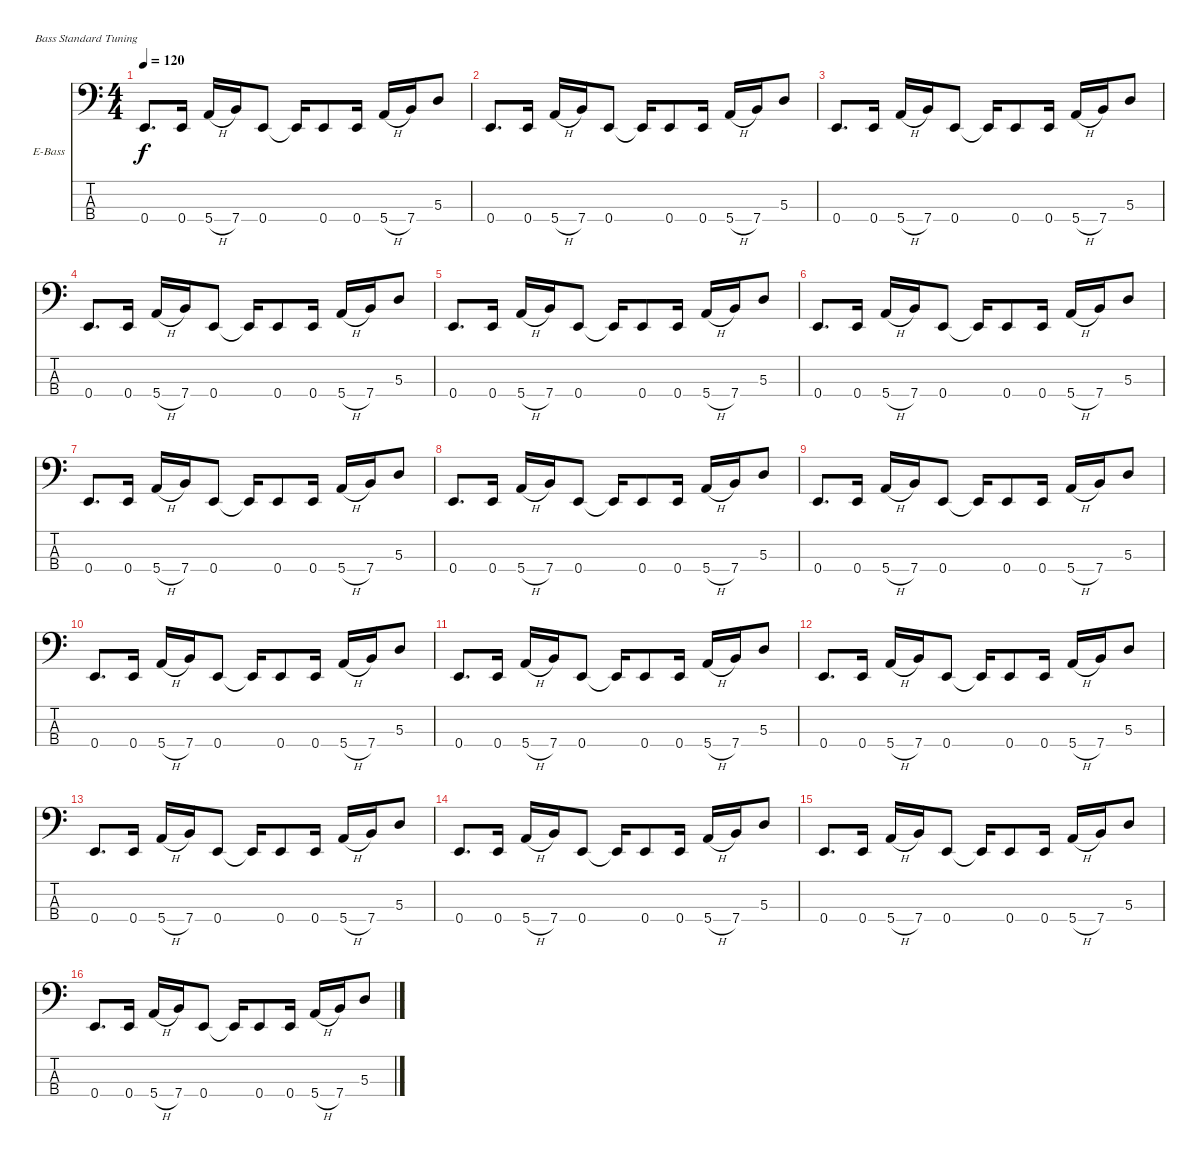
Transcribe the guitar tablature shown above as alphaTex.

\defaultSystemsLayout 4
\bracketExtendMode nobrackets
\firstSystemTrackNameOrientation horizontal
\otherSystemsTrackNameOrientation horizontal
\track ("Jeff Ament" "E-Bass") {instrument electricbassfinger}
\staff {score tabs}
\tuning (G2 D2 A1 E1)
\ts (4 4)
\tempo 120
\clef f4
\ks c
0.4.8{d dy f} 0.4.16 5.4{h}.16 7.4.16 0.4.8 0.4{t}.16 0.4.8 0.4.16 5.4{h}.16 7.4.16 5.3.8 |
0.4.8{d} 0.4.16 5.4{h}.16 7.4.16 0.4.8 0.4{t}.16 0.4.8 0.4.16 5.4{h}.16 7.4.16 5.3.8 |
0.4.8{d} 0.4.16 5.4{h}.16 7.4.16 0.4.8 0.4{t}.16 0.4.8 0.4.16 5.4{h}.16 7.4.16 5.3.8 |
0.4.8{d} 0.4.16 5.4{h}.16 7.4.16 0.4.8 0.4{t}.16 0.4.8 0.4.16 5.4{h}.16 7.4.16 5.3.8 |
0.4.8{d} 0.4.16 5.4{h}.16 7.4.16 0.4.8 0.4{t}.16 0.4.8 0.4.16 5.4{h}.16 7.4.16 5.3.8 |
0.4.8{d} 0.4.16 5.4{h}.16 7.4.16 0.4.8 0.4{t}.16 0.4.8 0.4.16 5.4{h}.16 7.4.16 5.3.8 |
0.4.8{d} 0.4.16 5.4{h}.16 7.4.16 0.4.8 0.4{t}.16 0.4.8 0.4.16 5.4{h}.16 7.4.16 5.3.8 |
0.4.8{d} 0.4.16 5.4{h}.16 7.4.16 0.4.8 0.4{t}.16 0.4.8 0.4.16 5.4{h}.16 7.4.16 5.3.8 |
0.4.8{d} 0.4.16 5.4{h}.16 7.4.16 0.4.8 0.4{t}.16 0.4.8 0.4.16 5.4{h}.16 7.4.16 5.3.8 |
0.4.8{d} 0.4.16 5.4{h}.16 7.4.16 0.4.8 0.4{t}.16 0.4.8 0.4.16 5.4{h}.16 7.4.16 5.3.8 |
0.4.8{d} 0.4.16 5.4{h}.16 7.4.16 0.4.8 0.4{t}.16 0.4.8 0.4.16 5.4{h}.16 7.4.16 5.3.8 |
0.4.8{d} 0.4.16 5.4{h}.16 7.4.16 0.4.8 0.4{t}.16 0.4.8 0.4.16 5.4{h}.16 7.4.16 5.3.8 |
0.4.8{d} 0.4.16 5.4{h}.16 7.4.16 0.4.8 0.4{t}.16 0.4.8 0.4.16 5.4{h}.16 7.4.16 5.3.8 |
0.4.8{d} 0.4.16 5.4{h}.16 7.4.16 0.4.8 0.4{t}.16 0.4.8 0.4.16 5.4{h}.16 7.4.16 5.3.8 |
0.4.8{d} 0.4.16 5.4{h}.16 7.4.16 0.4.8 0.4{t}.16 0.4.8 0.4.16 5.4{h}.16 7.4.16 5.3.8 |
0.4.8{d} 0.4.16 5.4{h}.16 7.4.16 0.4.8 0.4{t}.16 0.4.8 0.4.16 5.4{h}.16 7.4.16 5.3.8
